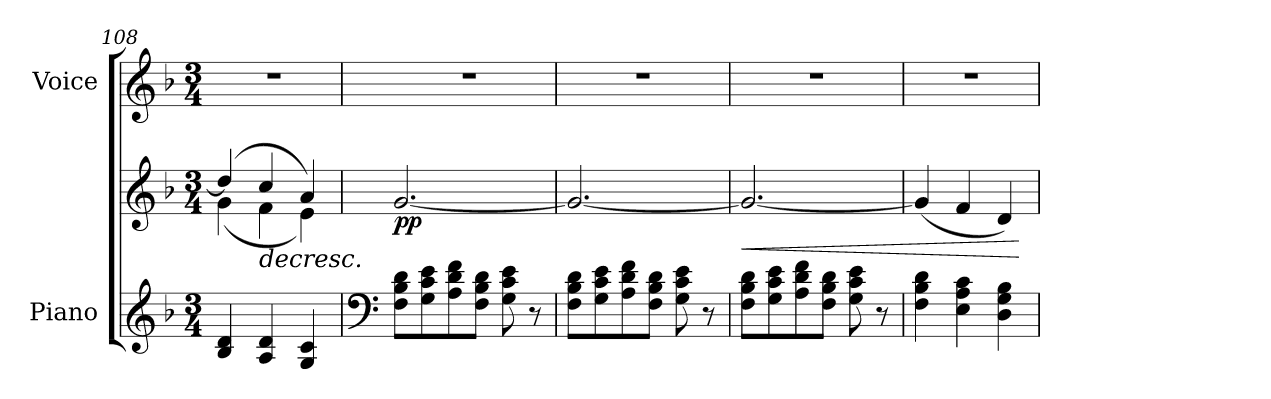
**kern	**kern	**dynam	**kern
*part2	*part2	*part2	*part1
*staff3	*staff2	*staff2/3	*staff1
*I"Piano	*	*	*I"Voice
*I'Pno	*	*	*
!!LO:LB:g=z
*clefG2	*clefG2	*	*clefG2
*k[b-]	*k[b-]	*	*k[b-]
*M3/4	*M3/4	*	*M3/4
=108	=108	=108	=108
*	*^	*	*
4B-/ 4d/	(>4dd/]	(<4g\	.	2.r
!	!	!	!LO:HP:b	!
4A/ 4d/	4cc/	4f\	>	.
4G/ 4c/	4a/)	4e\)	.	.
*	*v	*v	*	*
=109	=109	=109	=109
*clefF4	*	*	*
*	*^	*	*
!	!	!	!LO:DY:b	!
*	*v	*v	*	*
8F\ 8B-\ 8d\L	[2.g/	pp	2.r
8G\ 8c\ 8e\	.	.	.
8A\ 8d\ 8f\	.	.	.
8F\ 8B-\ 8d\J	.	.	.
8G\ 8c\ 8e\	.	.	.
8r	.	.	.
=110	=110	=110	=110
8F\ 8B-\ 8d\L	2.g/_	.	2.r
8G\ 8c\ 8e\	.	.	.
8A\ 8d\ 8f\	.	.	.
8F\ 8B-\ 8d\J	.	.	.
8G\ 8c\ 8e\	.	.	.
8r	.	.	.
=111	=111	=111	=111
!	!	!LO:HP:b	!
8F\ 8B-\ 8d\L	2.g/_	<	2.r
8G\ 8c\ 8e\	.	.	.
8A\ 8d\ 8f\	.	.	.
8F\ 8B-\ 8d\J	.	.	.
8G\ 8c\ 8e\	.	.	.
8r	.	.	.
.	.	]	.
=112	=112	=112	=112
4F\ 4B-\ 4d\	(<4g/]	.	2.r
4E\ 4A\ 4c\	4f/	.	.
4D\ 4G\ 4B-\	4d/)	.	.
.	.	[	.
=	=	=	=
*-	*-	*-	*-
